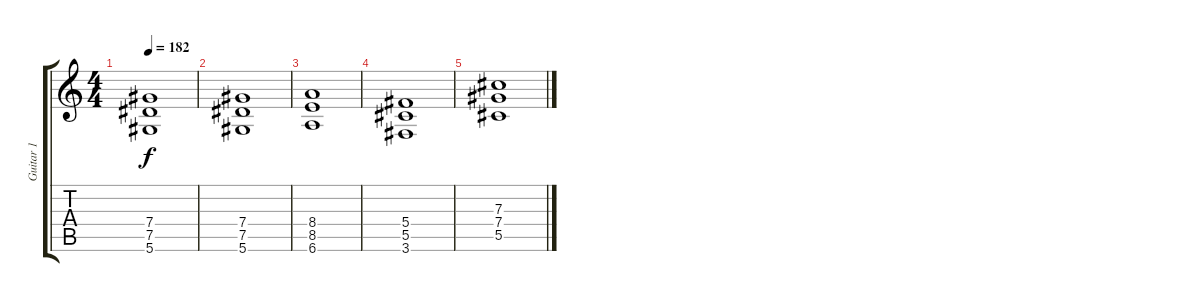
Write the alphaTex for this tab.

\track ("Guitar 1" "Guitar 1") {instrument distortionguitar}
\staff {score tabs}
\tuning (Eb4 Bb3 Gb3 Db3 Ab2 Eb2) {hide}
\ts (4 4)
\tempo 182
\clef g2
\ks c
(7.4 7.5 5.6).1{dy f} |
(7.4 7.5 5.6).1 |
(8.4 8.5 6.6).1{volume 13} |
(5.4 5.5 3.6).1 |
(7.3 7.4 5.5).1
